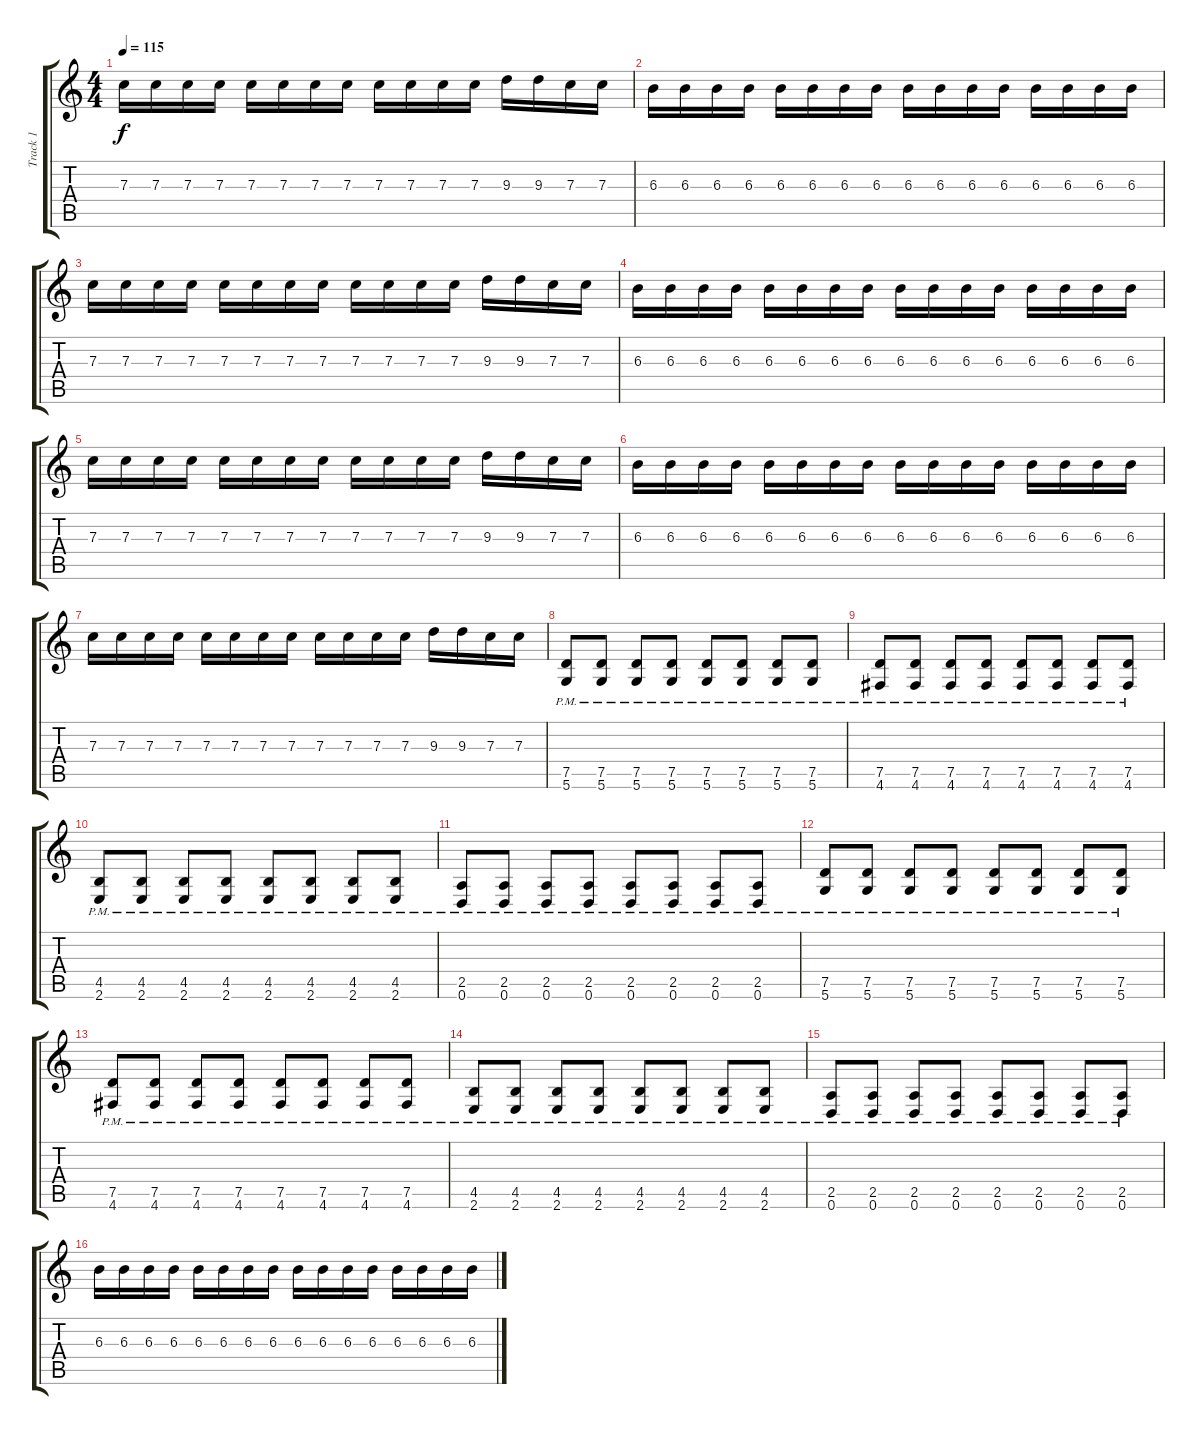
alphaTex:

\track ("Track 1" "Track 1") {instrument electricguitarmuted}
\staff {score tabs}
\tuning (D4 A3 F3 C3 G2 D2) {hide}
\ts (4 4)
\tempo 115
\clef g2
\ks c
7.3.16{dy f} 7.3.16 7.3.16 7.3.16 7.3.16 7.3.16 7.3.16 7.3.16 7.3.16 7.3.16 7.3.16 7.3.16 9.3.16 9.3.16 7.3.16 7.3.16 |
6.3.16 6.3.16 6.3.16 6.3.16 6.3.16 6.3.16 6.3.16 6.3.16 6.3.16 6.3.16 6.3.16 6.3.16 6.3.16 6.3.16 6.3.16 6.3.16 |
7.3.16 7.3.16 7.3.16 7.3.16 7.3.16 7.3.16 7.3.16 7.3.16 7.3.16 7.3.16 7.3.16 7.3.16 9.3.16 9.3.16 7.3.16 7.3.16 |
6.3.16 6.3.16 6.3.16 6.3.16 6.3.16 6.3.16 6.3.16 6.3.16 6.3.16 6.3.16 6.3.16 6.3.16 6.3.16 6.3.16 6.3.16 6.3.16 |
7.3.16 7.3.16 7.3.16 7.3.16 7.3.16 7.3.16 7.3.16 7.3.16 7.3.16 7.3.16 7.3.16 7.3.16 9.3.16 9.3.16 7.3.16 7.3.16 |
6.3.16 6.3.16 6.3.16 6.3.16 6.3.16 6.3.16 6.3.16 6.3.16 6.3.16 6.3.16 6.3.16 6.3.16 6.3.16 6.3.16 6.3.16 6.3.16 |
7.3.16 7.3.16 7.3.16 7.3.16 7.3.16 7.3.16 7.3.16 7.3.16 7.3.16 7.3.16 7.3.16 7.3.16 9.3.16 9.3.16 7.3.16 7.3.16 |
(7.5{pm} 5.6{pm}).8 (7.5{pm} 5.6{pm}).8 (7.5{pm} 5.6{pm}).8 (7.5{pm} 5.6{pm}).8 (7.5{pm} 5.6{pm}).8 (7.5{pm} 5.6{pm}).8 (7.5{pm} 5.6{pm}).8 (7.5{pm} 5.6{pm}).8 |
(7.5{pm} 4.6{pm}).8 (7.5{pm} 4.6{pm}).8 (7.5{pm} 4.6{pm}).8 (7.5{pm} 4.6{pm}).8 (7.5{pm} 4.6{pm}).8 (7.5{pm} 4.6{pm}).8 (7.5{pm} 4.6{pm}).8 (7.5{pm} 4.6{pm}).8 |
(4.5{pm} 2.6{pm}).8 (4.5{pm} 2.6{pm}).8 (4.5{pm} 2.6{pm}).8 (4.5{pm} 2.6{pm}).8 (4.5{pm} 2.6{pm}).8 (4.5{pm} 2.6{pm}).8 (4.5{pm} 2.6{pm}).8 (4.5{pm} 2.6{pm}).8 |
(2.5{pm} 0.6{pm}).8 (2.5{pm} 0.6{pm}).8 (2.5{pm} 0.6{pm}).8 (2.5{pm} 0.6{pm}).8 (2.5{pm} 0.6{pm}).8 (2.5{pm} 0.6{pm}).8 (2.5{pm} 0.6{pm}).8 (2.5{pm} 0.6{pm}).8 |
(7.5{pm} 5.6{pm}).8 (7.5{pm} 5.6{pm}).8 (7.5{pm} 5.6{pm}).8 (7.5{pm} 5.6{pm}).8 (7.5{pm} 5.6{pm}).8 (7.5{pm} 5.6{pm}).8 (7.5{pm} 5.6{pm}).8 (7.5{pm} 5.6{pm}).8 |
(7.5{pm} 4.6{pm}).8 (7.5{pm} 4.6{pm}).8 (7.5{pm} 4.6{pm}).8 (7.5{pm} 4.6{pm}).8 (7.5{pm} 4.6{pm}).8 (7.5{pm} 4.6{pm}).8 (7.5{pm} 4.6{pm}).8 (7.5{pm} 4.6{pm}).8 |
(4.5{pm} 2.6{pm}).8 (4.5{pm} 2.6{pm}).8 (4.5{pm} 2.6{pm}).8 (4.5{pm} 2.6{pm}).8 (4.5{pm} 2.6{pm}).8 (4.5{pm} 2.6{pm}).8 (4.5{pm} 2.6{pm}).8 (4.5{pm} 2.6{pm}).8 |
(2.5{pm} 0.6{pm}).8 (2.5{pm} 0.6{pm}).8 (2.5{pm} 0.6{pm}).8 (2.5{pm} 0.6{pm}).8 (2.5{pm} 0.6{pm}).8 (2.5{pm} 0.6{pm}).8 (2.5{pm} 0.6{pm}).8 (2.5{pm} 0.6{pm}).8 |
6.3.16 6.3.16 6.3.16 6.3.16 6.3.16 6.3.16 6.3.16 6.3.16 6.3.16 6.3.16 6.3.16 6.3.16 6.3.16 6.3.16 6.3.16 6.3.16
